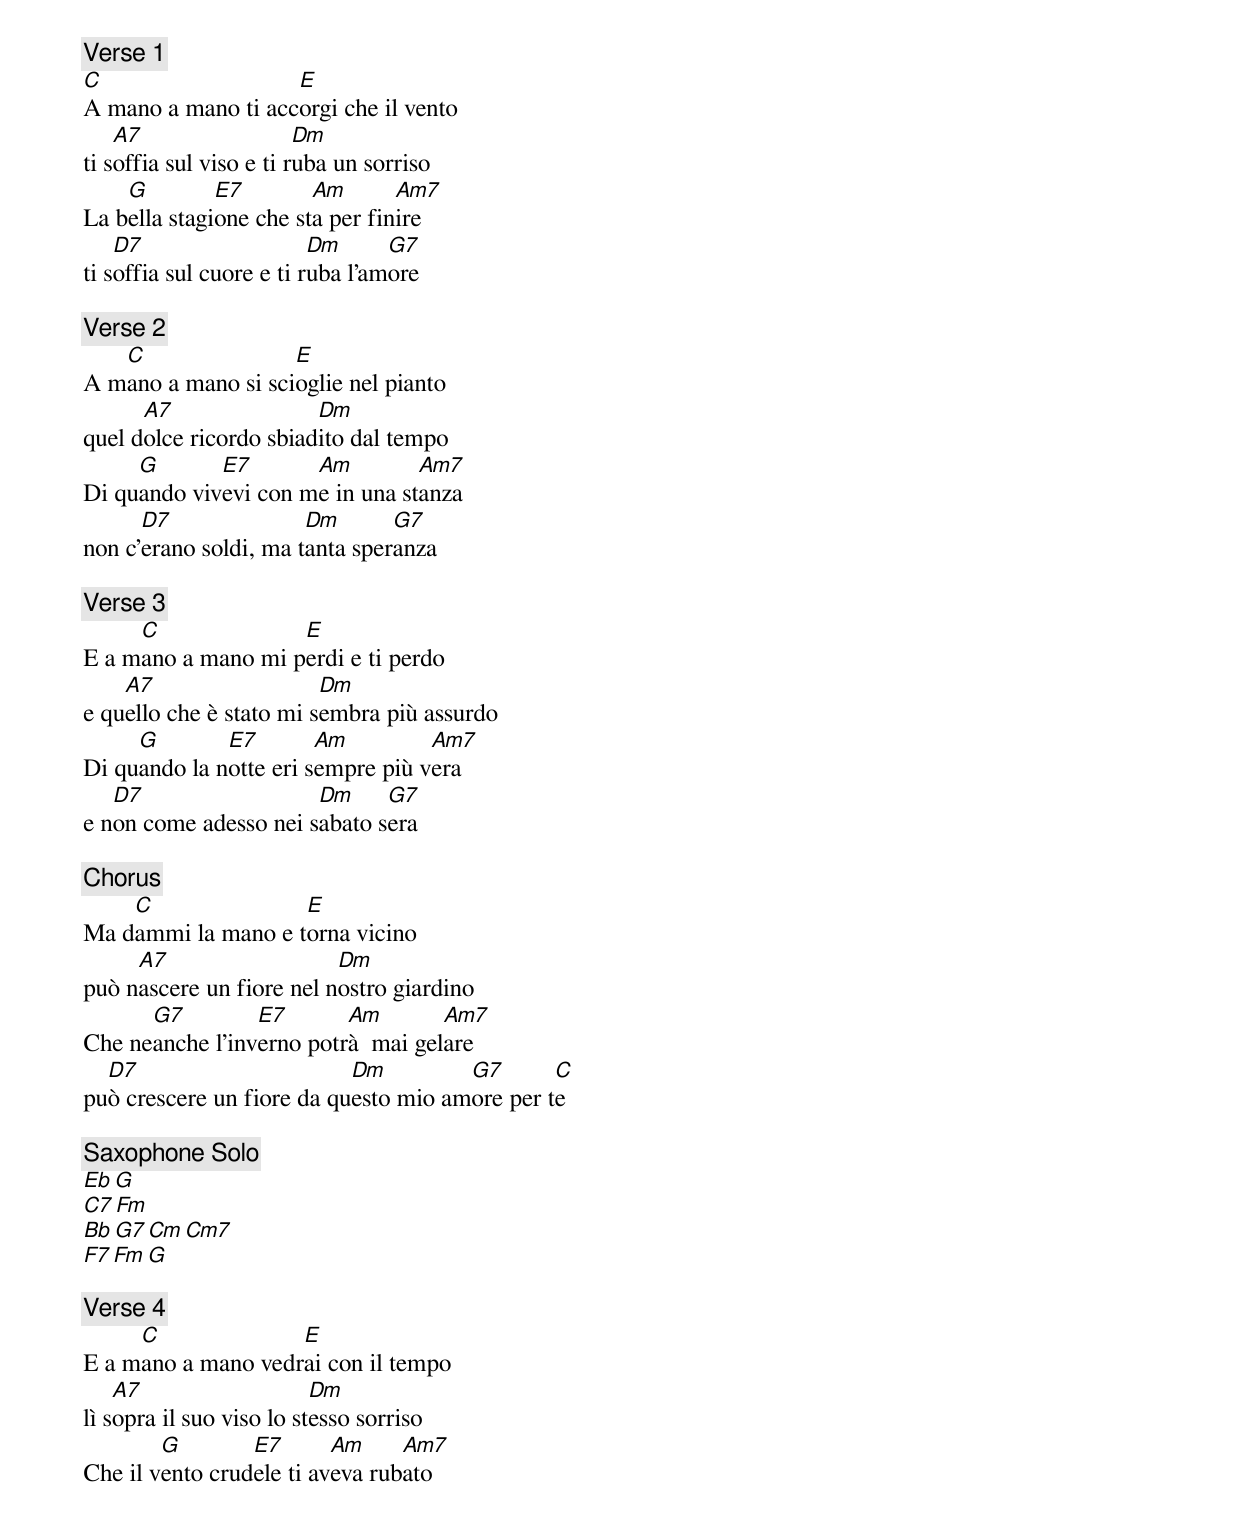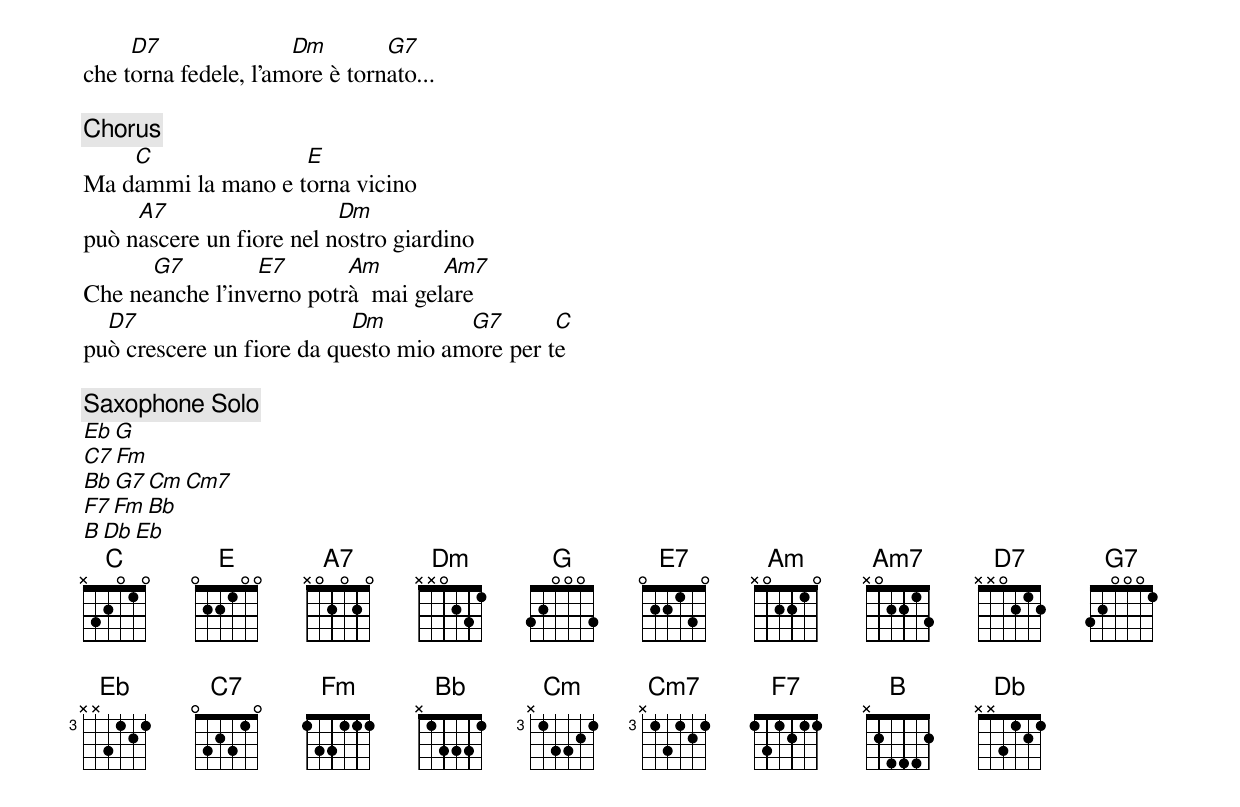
[Verse 1]
C                   E
A mano a mano ti accorgi che il vento
    A7                   Dm
ti soffia sul viso e ti ruba un sorriso
    G         E7        Am       Am7
La bella stagione che sta per finire
    D7                    Dm      G7
ti soffia sul cuore e ti ruba l'amore

[Verse 2]
   C                E
A mano a mano si scioglie nel pianto
      A7                Dm
quel dolce ricordo sbiadito dal tempo
     G       E7       Am         Am7
Di quando vivevi con me in una stanza
      D7               Dm       G7
non c'erano soldi, ma tanta speranza

[Verse 3]
     C              E
E a mano a mano mi perdi e ti perdo
    A7                   Dm
e quello che è stato mi sembra più assurdo
     G        E7        Am         Am7
Di quando la notte eri sempre più vera
   D7                  Dm     G7
e non come adesso nei sabato sera

[Chorus]
    C               E
Ma dammi la mano e torna vicino
     A7                   Dm
può nascere un fiore nel nostro giardino
      G7         E7       Am        Am7
Che neanche l'inverno potrà  mai gelare
  D7                       Dm         G7       C
può crescere un fiore da questo mio amore per te

[Saxophone Solo]
Eb       G
C7       Fm
Bb  G7   Cm Cm7
F7       Fm G

[Verse 4]
     C              E
E a mano a mano vedrai con il tempo
    A7                    Dm
lì sopra il suo viso lo stesso sorriso
        G        E7       Am     Am7
Che il vento crudele ti aveva rubato
     D7               Dm        G7
che torna fedele, l'amore è tornato...

[Chorus]
    C               E
Ma dammi la mano e torna vicino
     A7                   Dm
può nascere un fiore nel nostro giardino
      G7         E7       Am        Am7
Che neanche l'inverno potrà  mai gelare
  D7                       Dm         G7       C
può crescere un fiore da questo mio amore per te

[Saxophone Solo]
Eb       G
C7       Fm
Bb  G7   Cm Cm7
F7       Fm Bb
B        Db Eb
